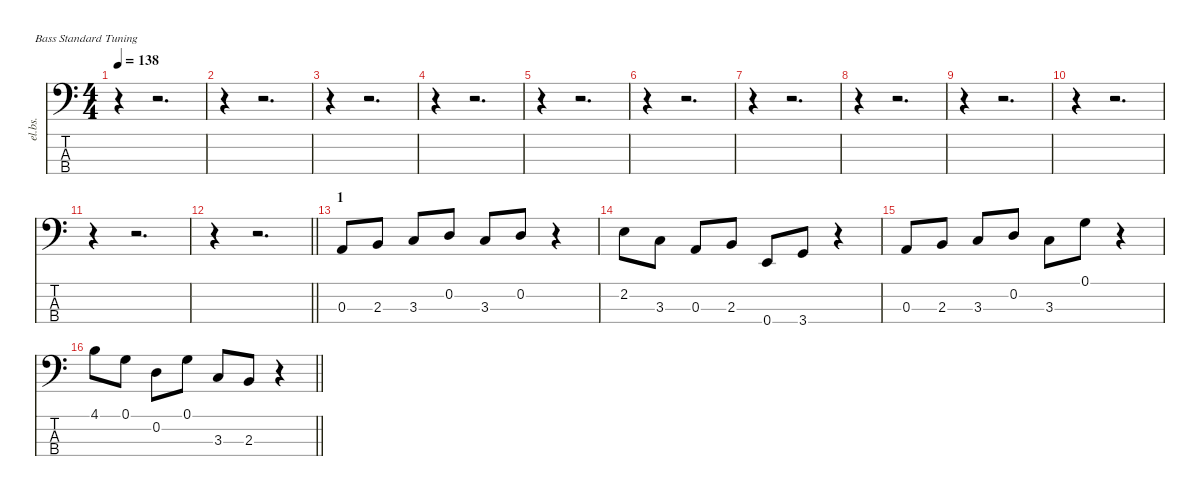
\defaultSystemsLayout 4
\hideDynamics
\bracketExtendMode nobrackets
\track ("Basse" "el.bs.") {instrument electricbassfinger}
\staff {score tabs}
\tuning (G2 D2 A1 E1)
\ts (4 4)
\tempo 138
\clef f4
\ks aminor
r.4{dy f} r.2{d} |
r.4 r.2{d} |
r.4 r.2{d} |
r.4 r.2{d} |
r.4 r.2{d} |
r.4 r.2{d} |
r.4 r.2{d} |
r.4 r.2{d} |
r.4 r.2{d} |
r.4 r.2{d} |
r.4 r.2{d} |
\barLineRight lightlight
r.4 r.2{d} |
\section ("" "1")
0.3.8 2.3.8 3.3.8 0.2.8 3.3.8 0.2.8 r.4 |
2.2.8 3.3.8 0.3.8 2.3.8 0.4.8 3.4.8 r.4 |
0.3.8 2.3.8 3.3.8 0.2.8 3.3.8 0.1.8 r.4 |
\barLineRight lightlight
4.1.8 0.1.8 0.2.8 0.1.8 3.3.8 2.3.8 r.4
